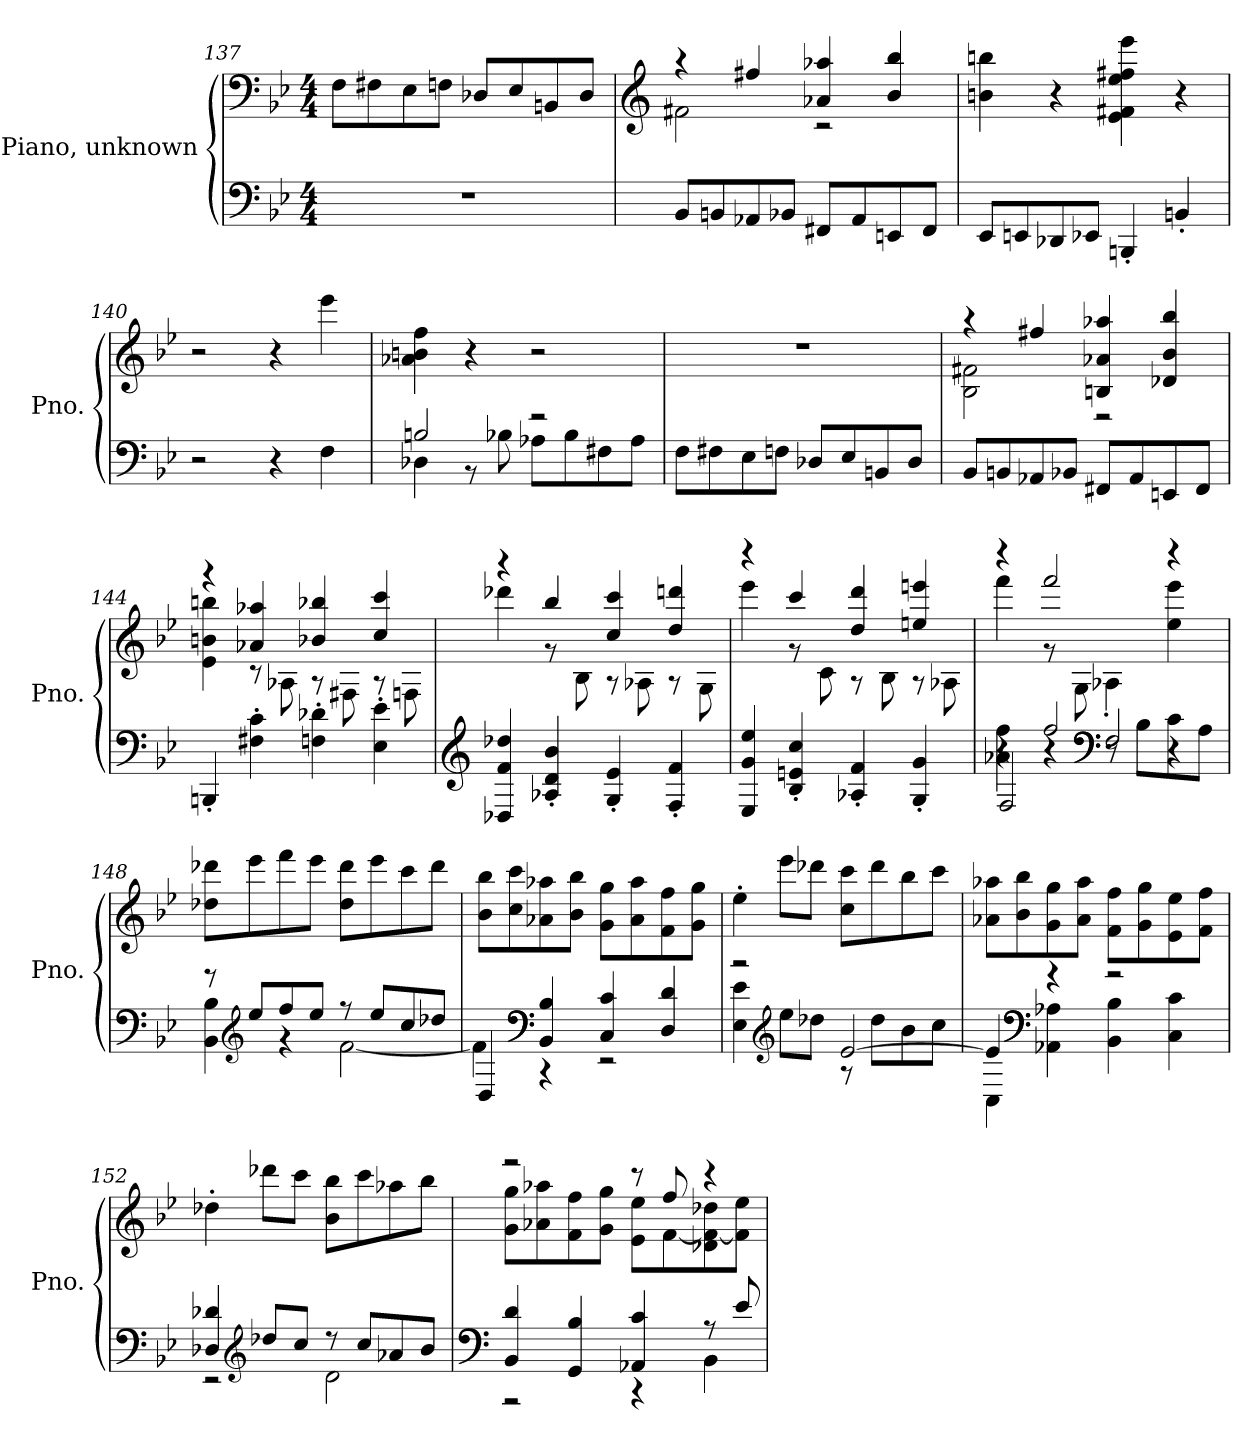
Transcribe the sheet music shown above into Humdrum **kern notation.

**kern	**kern
*part1	*part1
*staff2	*staff1
*I"Piano, unknown	*
*I'Pno.	*
*clefF4	*clefF4
*k[b-e-]	*k[b-e-]
*M4/4	*M4/4
=137	=137
1r	8F\L
.	8F#X\
.	8E-\
.	8Fn\J
.	8D-X/L
.	8E-/
.	8BBn/
.	8D-/J
!!LO:LB:g=z
=138	=138
*	*clefG2
*	*^
8BB-/L	4r	2f#X\
8BBn/	.	.
8AA-X/	4ff#X/	.
8BB-X/J	.	.
8FF#X/L	4a-X/ 4aa-X/	2r
8AA-/	.	.
8EEn/	4b-/ 4bb-/	.
8FF#/J	.	.
*	*v	*v
=139	=139
8EE-/L	4bn\ 4bbn\
8EEn/	.
8DD-X/	4r
8EE-X/J	.
4BBBn'/	4e-\ 4f#X\ 4ee-\ 4ff#X\ 4eee-\
4BBn'/	4r
=140	=140
2r	2r
4r	4r
4F\	4eee-\
=141	=141
*^	*
2Bn/	4D-X\	4a-X\ 4bn\ 4ff\
.	8r	4r
.	8B-X\	.
2r	8A-X\L	2r
.	8B-\	.
.	8F#X\	.
.	8A-\J	.
*v	*v	*
!!LO:PB:g=z
=142	=142
8F\L	1r
8F#X\	.
8E-\	.
8Fn\J	.
8D-X/L	.
8E-/	.
8BBn/	.
8D-/J	.
=143	=143
*	*^
8BB-/L	4r	2B-\ 2f#X\
8BBn/	.	.
8AA-X/	4ff#X/	.
8BB-X/J	.	.
8FF#X/L	4Bn/ 4a-X/ 4aa-X/	2r
8AA-/	.	.
8EEn/	4d-X/ 4b-/ 4bb-/	.
8FF#/J	.	.
=144	=144	=144
4BBBn'/	4r	4e-\ 4bn\ 4bbn\
4F#X\' 4c\'	4a-X/ 4aa-X/	8r
.	.	8A-X\
4Fn\' 4d-X\'	4b-X/ 4bb-X/	8r
.	.	8F#X\
4E-\' 4e-\'	4cc/ 4ccc/	8r
.	.	8Fn\
!!LO:LB:g=z	!!
=145	=145	=145
*clefG2	*	*
4D-X/ 4f/ 4dd-X/	4r	4ddd-X\
4A-X/' 4d/' 4b-/'	4bb-/	8r
.	.	8B-\
4G/' 4e-/'	4cc/ 4ccc/	8r
.	.	8A-X\
4F/' 4f/'	4dd/ 4dddn/	8r
.	.	8G\
=146	=146	=146
4E-/ 4g/ 4ee-/	4r	4eee-\
4B-/' 4en/' 4cc/'	4ccc/	8r
.	.	8c\
4A-X/' 4f/'	4dd/ 4ddd/	8r
.	.	8B-\
4G/' 4g/'	4een/ 4eeen/	8r
.	.	8A-X\
=147	=147	=147
*^	*	*
*	*^	*	*
4r	4a-X\ 4ff\	2F/	4r	4fff\
2ff/	4r	.	2fff/	8r
.	.	.	.	8G\
*clefF4	*	*	*	*
.	8r	2F/	.	4A-X'\
.	8B-\L	.	.	.
4r	8c\	.	4r	4ee-\ 4eee-\
.	8A\J	.	.	.
*	*v	*v	*	*
*	*	*v	*v
=148	=148	=148
8r	4BB-\ 4B-\	8dd-X\ 8ddd-X\L
*clefG2	*	*
8ee-/L	.	8eee-\
8ff/	4r	8fff\
8ee-/J	.	8eee-\J
8r	[2f\	8dd-\ 8ddd-\L
8ee-/L	.	8eee-\
8cc/	.	8ccc\
8dd-X/J	.	8ddd-\J
!!LO:LB:g=z
=149	=149	=149
4D/	4f\]	8b-\ 8bb-\L
.	.	8cc\ 8ccc\
*clefF4	*	*
4BB-/ 4B-/	4r	8a-X\ 8aa-X\
.	.	8b-\ 8bb-\J
4C/ 4c/	2r	8g\ 8gg\L
.	.	8a-\ 8aa-\
4D/ 4d/	.	8f\ 8ff\
.	.	8g\ 8gg\J
=150	=150	=150
2r	4E-\ 4e-\	4ee-'\
*clefG2	*	*
.	8ee-\L	8eee-\L
.	8dd-X\J	8ddd-X\J
[2e-/	8r	8cc\ 8ccc\L
.	8dd-\L	8ddd-\
.	8b-\	8bb-\
.	8cc\J	8ccc\J
=151	=151	=151
4e-/]	4C\	8a-X\ 8aa-X\L
.	.	8b-\ 8bb-\
*clefF4	*	*
4r	4AA-X\ 4A-X\	8g\ 8gg\
.	.	8a-\ 8aa-\J
2r	4BB-\ 4B-\	8f\ 8ff\L
.	.	8g\ 8gg\
.	4C\ 4c\	8e-\ 8ee-\
.	.	8f\ 8ff\J
!!LO:LB:g=z
=152	=152	=152
4D-X/ 4d-X/	2r	4dd-X'\
*clefG2	*	*
8dd-X/L	.	8ddd-X\L
8cc/J	.	8ccc\J
8r	2d-\	8b-\ 8bb-\L
8cc/L	.	8ccc\
8a-X/	.	8aa-X\
8b-/J	.	8bb-\J
=153	=153	=153
*clefF4	*	*
*	*	*^
4BB-/ 4d/	2r	2r	8g\ 8gg\L
.	.	.	8a-X\ 8aa-X\
4GG/ 4B-/	.	.	8f\ 8ff\
.	.	.	8g\ 8gg\J
4AA-X/ 4c/	4r	8r	8e-\ 8ee-\L
.	.	8ff/	[8f\
8r	4BB-\	4r	8d-X\ 8f\_ 8dd-X\
8e-/	.	.	8f\] 8ee-\J
*v	*v	*	*
*	*v	*v
=	=
*-	*-
